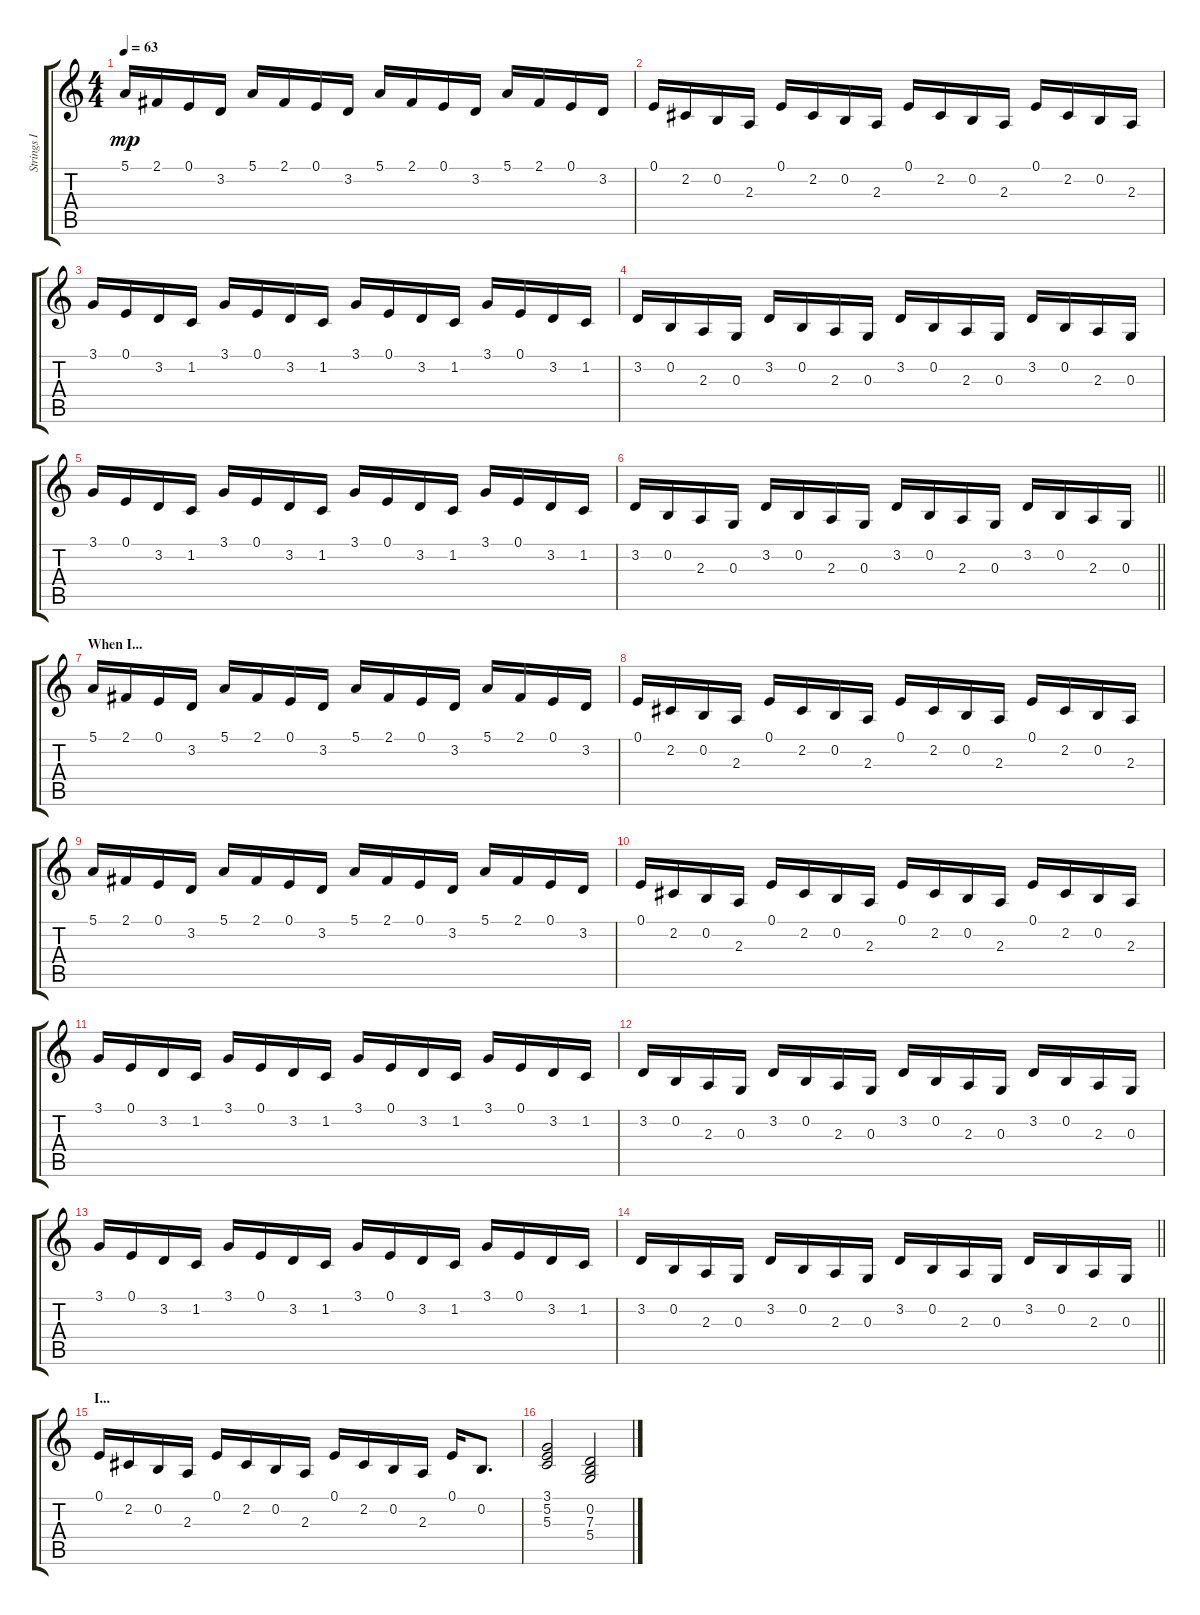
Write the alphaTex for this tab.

\track ("Strings I (NY Orchestra)" "Strings I ") {instrument stringensemble1}
\staff {score tabs}
\tuning (E4 B3 G3 D3 A2 E2) {hide}
\ts (4 4)
\tempo 63
\clef g2
\ks c
5.1.16{dy mp} 2.1.16 0.1.16 3.2.16 5.1.16 2.1.16 0.1.16 3.2.16 5.1.16 2.1.16 0.1.16 3.2.16 5.1.16 2.1.16 0.1.16 3.2.16 |
0.1.16 2.2.16 0.2.16 2.3.16 0.1.16 2.2.16 0.2.16 2.3.16 0.1.16 2.2.16 0.2.16 2.3.16 0.1.16 2.2.16 0.2.16 2.3.16 |
3.1.16 0.1.16 3.2.16 1.2.16 3.1.16 0.1.16 3.2.16 1.2.16 3.1.16 0.1.16 3.2.16 1.2.16 3.1.16 0.1.16 3.2.16 1.2.16 |
3.2.16 0.2.16 2.3.16 0.3.16 3.2.16 0.2.16 2.3.16 0.3.16 3.2.16 0.2.16 2.3.16 0.3.16 3.2.16 0.2.16 2.3.16 0.3.16 |
3.1.16 0.1.16 3.2.16 1.2.16 3.1.16 0.1.16 3.2.16 1.2.16 3.1.16 0.1.16 3.2.16 1.2.16 3.1.16 0.1.16 3.2.16 1.2.16 |
\barLineRight lightlight
3.2.16 0.2.16 2.3.16 0.3.16 3.2.16 0.2.16 2.3.16 0.3.16 3.2.16 0.2.16 2.3.16 0.3.16 3.2.16 0.2.16 2.3.16 0.3.16 |
\section ("" "When I...")
5.1.16 2.1.16 0.1.16 3.2.16 5.1.16 2.1.16 0.1.16 3.2.16 5.1.16 2.1.16 0.1.16 3.2.16 5.1.16 2.1.16 0.1.16 3.2.16 |
0.1.16 2.2.16 0.2.16 2.3.16 0.1.16 2.2.16 0.2.16 2.3.16 0.1.16 2.2.16 0.2.16 2.3.16 0.1.16 2.2.16 0.2.16 2.3.16 |
5.1.16 2.1.16 0.1.16 3.2.16 5.1.16 2.1.16 0.1.16 3.2.16 5.1.16 2.1.16 0.1.16 3.2.16 5.1.16 2.1.16 0.1.16 3.2.16 |
0.1.16 2.2.16 0.2.16 2.3.16 0.1.16 2.2.16 0.2.16 2.3.16 0.1.16 2.2.16 0.2.16 2.3.16 0.1.16 2.2.16 0.2.16 2.3.16 |
3.1.16 0.1.16 3.2.16 1.2.16 3.1.16 0.1.16 3.2.16 1.2.16 3.1.16 0.1.16 3.2.16 1.2.16 3.1.16 0.1.16 3.2.16 1.2.16 |
3.2.16 0.2.16 2.3.16 0.3.16 3.2.16 0.2.16 2.3.16 0.3.16 3.2.16 0.2.16 2.3.16 0.3.16 3.2.16 0.2.16 2.3.16 0.3.16 |
3.1.16 0.1.16 3.2.16 1.2.16 3.1.16 0.1.16 3.2.16 1.2.16 3.1.16 0.1.16 3.2.16 1.2.16 3.1.16 0.1.16 3.2.16 1.2.16 |
\barLineRight lightlight
3.2.16 0.2.16 2.3.16 0.3.16 3.2.16 0.2.16 2.3.16 0.3.16 3.2.16 0.2.16 2.3.16 0.3.16 3.2.16 0.2.16 2.3.16 0.3.16 |
\section ("" "I...")
0.1.16 2.2.16 0.2.16 2.3.16 0.1.16 2.2.16 0.2.16 2.3.16 0.1.16 2.2.16 0.2.16 2.3.16 0.1.16 0.2.8{d} |
(3.1 5.2 5.3).2 (0.2 7.3 5.4).2
